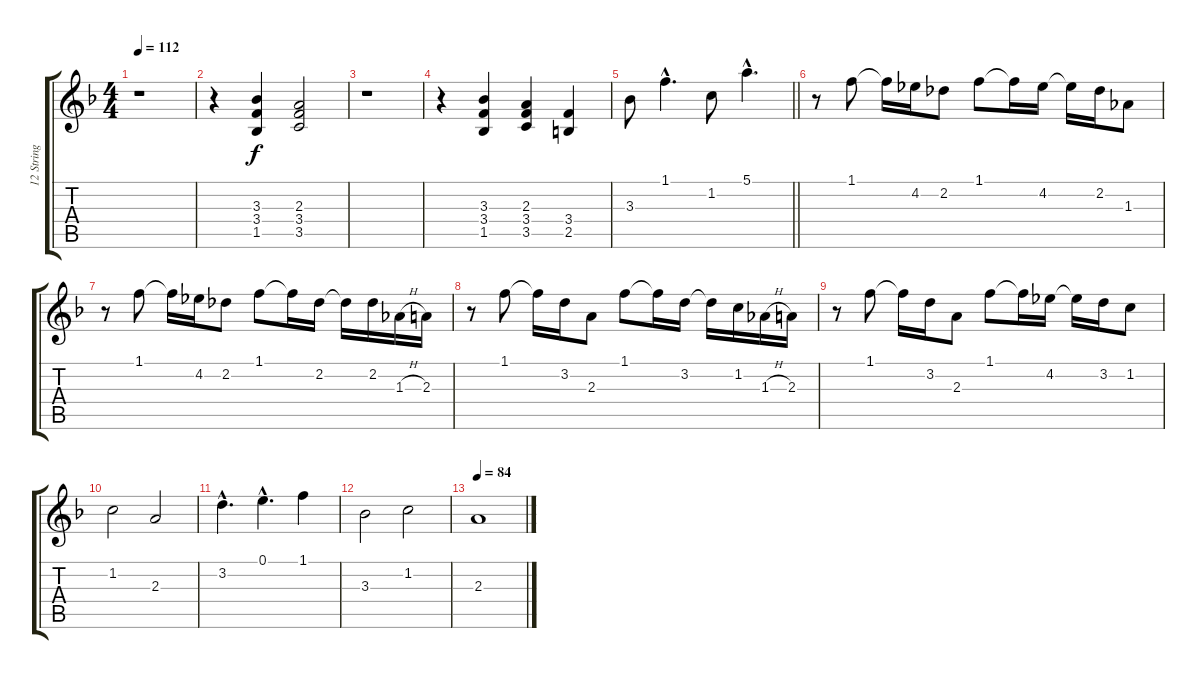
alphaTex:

\track ("12 String" "12 String") {instrument acousticguitarsteel}
\staff {score tabs}
\tuning (E4 B3 G3 D3 A2 E2) {hide}
\ts (4 4)
\tempo 112
\clef g2
\ks f
r.1{dy f} |
r.4 (3.3 3.4 1.5).4 (2.3 3.4 3.5).2 |
r.1 |
r.4 (3.3 3.4 1.5).4 (2.3 3.4 3.5).4 (3.4 2.5).4 |
\barLineRight lightlight
3.3.8 1.1{hac}.4{d} 1.2.8 5.1{hac}.4{d} |
r.8 1.1.8 1.1{t}.16 4.2.16 2.2.8 1.1.8 1.1{t}.16 4.2.16 4.2{t}.16 2.2.16 1.3.8 |
r.8 1.1.8 1.1{t}.16 4.2.16 2.2.8 1.1.8 1.1{t}.16 2.2.16 2.2{t}.16 2.2.16 1.3{h}.16 2.3.16 |
r.8 1.1.8 1.1{t}.16 3.2.16 2.3.8 1.1.8 1.1{t}.16 3.2.16 3.2{t}.16 1.2.16 1.3{h}.16 2.3.16 |
r.8 1.1.8 1.1{t}.16 3.2.16 2.3.8 1.1.8 1.1{t}.16 4.2.16 4.2{t}.16 3.2.16 1.2.8 |
1.2.2 2.3.2 |
3.2{hac}.4{d} 0.1{hac}.4{d} 1.1.4 |
3.3.2 1.2.2 |
\tempo 84
2.3.1
